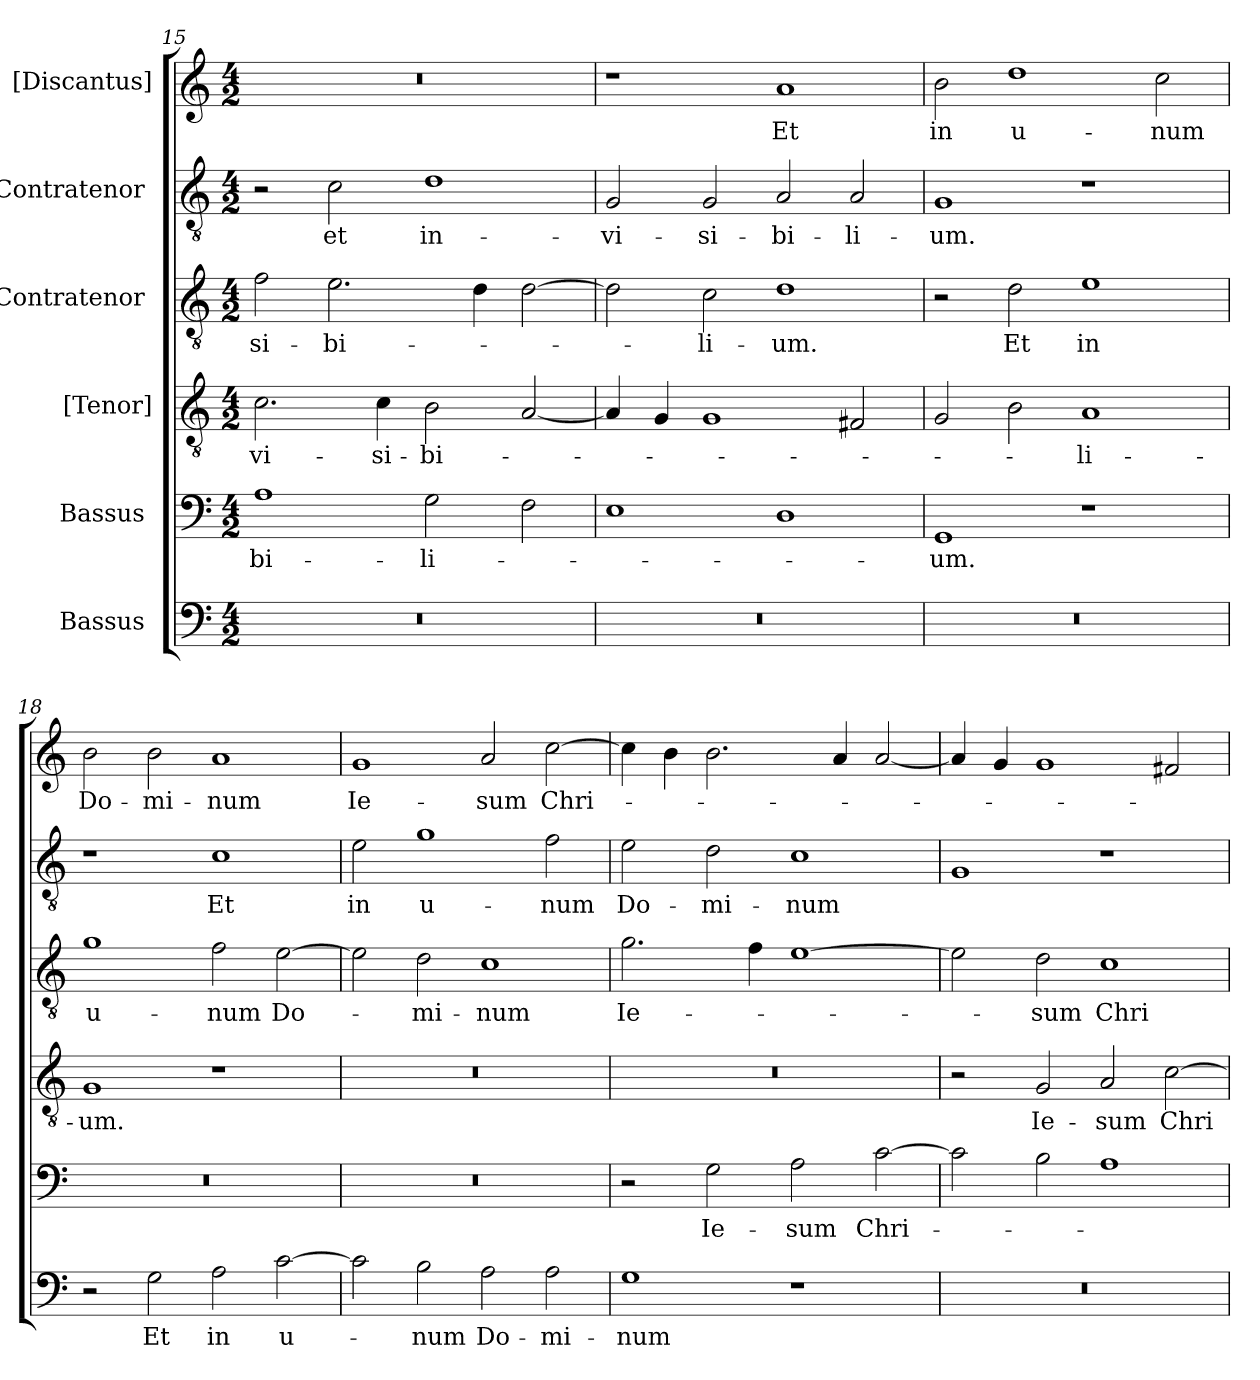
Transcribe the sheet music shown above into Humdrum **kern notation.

**kern	**text	**kern	**text	**kern	**text	**kern	**text	**kern	**text	**kern	**text
*part6	*part6	*part5	*part5	*part4	*part4	*part3	*part3	*part2	*part2	*part1	*part1
*staff6	*staff6	*staff5	*staff5	*staff4	*staff4	*staff3	*staff3	*staff2	*staff2	*staff1	*staff1
*I"Bassus [2]	*	*I"Bassus [1]	*	*I"[Tenor]	*	*I"Contratenor [2]	*	*I"Contratenor [1]	*	*I"[Discantus]	*
*clefF4	*	*clefF4	*	*clefGv2	*	*clefGv2	*	*clefGv2	*	*clefG2	*
*k[]	*	*k[]	*	*k[]	*	*k[]	*	*k[]	*	*k[]	*
*M4/2	*	*M4/2	*	*M4/2	*	*M4/2	*	*M4/2	*	*M4/2	*
=15	=15	=15	=15	=15	=15	=15	=15	=15	=15	=15	=15
0r	.	1A\	-bi-	2.c\	-vi-	2f\	-si-	2r	.	0r	.
.	.	.	.	.	.	2.e\	-bi-	2c\	et	.	.
.	.	.	.	4c\	-si-	.	.	.	.	.	.
.	.	2G\	-li-	2B\	-bi-	.	.	1d\	in-	.	.
.	.	.	.	.	.	4d\	.	.	.	.	.
.	.	2F\	.	[2A/	.	[2d\	.	.	.	.	.
=16	=16	=16	=16	=16	=16	=16	=16	=16	=16	=16	=16
0r	.	1E\	.	4A/]	.	2d\]	.	2G/	-vi-	1r	.
.	.	.	.	4G/	.	.	.	.	.	.	.
.	.	.	.	1G/	.	2c\	-li-	2G/	-si-	.	.
.	.	1D\	.	.	.	1d\	-um.	2A/	-bi-	1a/	Et
.	.	.	.	2F#X/	.	.	.	2A/	-li-	.	.
=17	=17	=17	=17	=17	=17	=17	=17	=17	=17	=17	=17
0r	.	1GG/	-um.	2G/	.	2r	.	1G/	-um.	2b\	in
.	.	.	.	2B\	.	2d\	Et	.	.	1dd\	u-
.	.	1r	.	1A/	-li-	1e\	in	1r	.	.	.
.	.	.	.	.	.	.	.	.	.	2cc\	-num
=18	=18	=18	=18	=18	=18	=18	=18	=18	=18	=18	=18
2r	.	0r	.	1G/	-um.	1g\	u-	1r	.	2b\	Do-
2G\	Et	.	.	.	.	.	.	.	.	2b\	-mi-
2A\	in	.	.	1r	.	2f\	-num	1c\	Et	1a/	-num
[2c\	u-	.	.	.	.	[2e\	Do-	.	.	.	.
=19	=19	=19	=19	=19	=19	=19	=19	=19	=19	=19	=19
2c\]	.	0r	.	0r	.	2e\]	.	2e\	in	1g/	Ie-
2B\	-num	.	.	.	.	2d\	-mi-	1g\	u-	.	.
2A\	Do-	.	.	.	.	1c\	-num	.	.	2a/	-sum
2A\	-mi-	.	.	.	.	.	.	2f\	-num	[2cc\	Chri-
=20	=20	=20	=20	=20	=20	=20	=20	=20	=20	=20	=20
1G\	-num	2r	.	0r	.	2.g\	Ie-	2e\	Do-	4cc\]	.
.	.	.	.	.	.	.	.	.	.	4b\	.
.	.	2G\	Ie-	.	.	.	.	2d\	-mi-	2.b\	.
.	.	.	.	.	.	4f\	.	.	.	.	.
1r	.	2A\	-sum	.	.	[1e\	.	1c\	-num	.	.
.	.	.	.	.	.	.	.	.	.	4a/	.
.	.	[2c\	Chri-	.	.	.	.	.	.	[2a/	.
=21	=21	=21	=21	=21	=21	=21	=21	=21	=21	=21	=21
0r	.	2c\]	.	2r	.	2e\]	.	1G/	.	4a/]	.
.	.	.	.	.	.	.	.	.	.	4g/	.
.	.	2B\	.	2G/	Ie-	2d\	-sum	.	.	1g/	.
.	.	1A\	.	2A/	-sum	1c\	Chri-	1r	.	.	.
.	.	.	.	[2c\	Chri-	.	.	.	.	2f#X/	.
=	=	=	=	=	=	=	=	=	=	=	=
*-	*-	*-	*-	*-	*-	*-	*-	*-	*-	*-	*-
